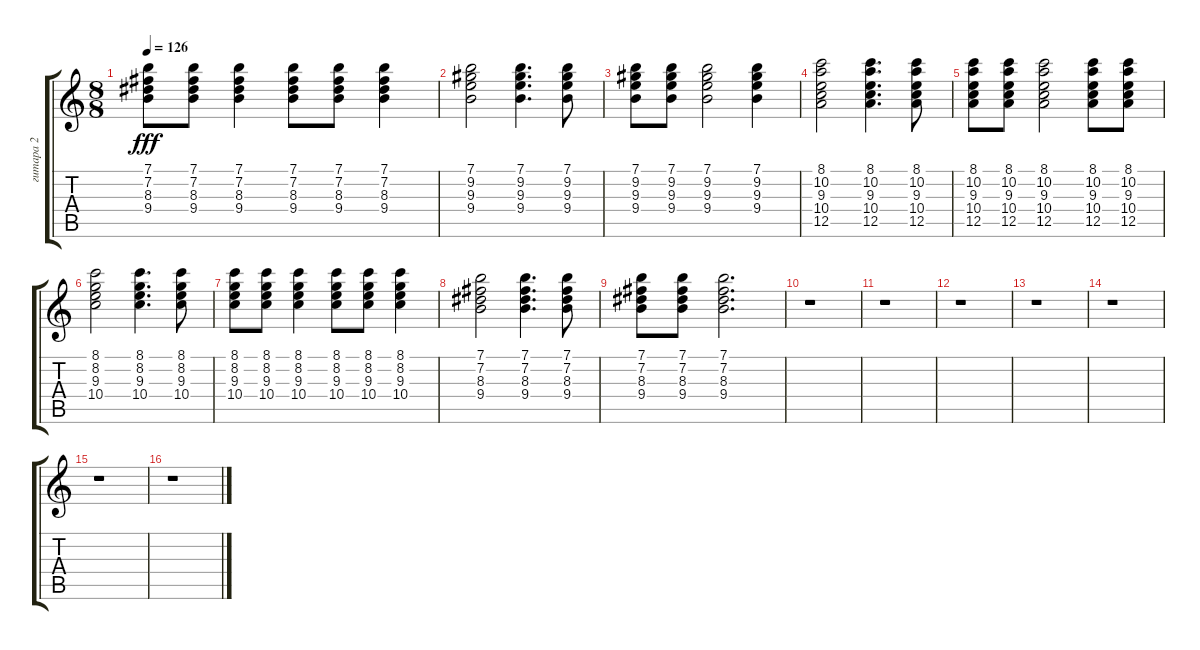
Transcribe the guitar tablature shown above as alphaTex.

\track ("гитара 2" "гитара 2") {instrument acousticguitarsteel}
\staff {score tabs}
\tuning (E4 B3 G3 D3 A2 E2) {hide}
\ts (8 8)
\tempo 126
\clef g2
\ks c
(7.1 7.2 8.3 9.4).8{dy fff} (7.1 7.2 8.3 9.4).8 (7.1 7.2 8.3 9.4).4 (7.1 7.2 8.3 9.4).8 (7.1 7.2 8.3 9.4).8 (7.1 7.2 8.3 9.4).4 |
(7.1 9.2 9.3 9.4).2 (7.1 9.2 9.3 9.4).4{d} (7.1 9.2 9.3 9.4).8 |
(7.1 9.2 9.3 9.4).8 (7.1 9.2 9.3 9.4).8 (7.1 9.2 9.3 9.4).2 (7.1 9.2 9.3 9.4).4 |
(8.1 10.2 9.3 10.4 12.5).2 (8.1 10.2 9.3 10.4 12.5).4{d} (8.1 10.2 9.3 10.4 12.5).8 |
(8.1 10.2 9.3 10.4 12.5).8 (8.1 10.2 9.3 10.4 12.5).8 (8.1 10.2 9.3 10.4 12.5).2 (8.1 10.2 9.3 10.4 12.5).8 (8.1 10.2 9.3 10.4 12.5).8 |
(8.1 8.2 9.3 10.4).2 (8.1 8.2 9.3 10.4).4{d} (8.1 8.2 9.3 10.4).8 |
(8.1 8.2 9.3 10.4).8 (8.1 8.2 9.3 10.4).8 (8.1 8.2 9.3 10.4).4 (8.1 8.2 9.3 10.4).8 (8.1 8.2 9.3 10.4).8 (8.1 8.2 9.3 10.4).4 |
(7.1 7.2 8.3 9.4).2 (7.1 7.2 8.3 9.4).4{d} (7.1 7.2 8.3 9.4).8 |
(7.1 7.2 8.3 9.4).8 (7.1 7.2 8.3 9.4).8 (7.1 7.2 8.3 9.4).2{d} |
r.1 |
r.1 |
r.1 |
r.1 |
r.1 |
r.1 |
r.1
